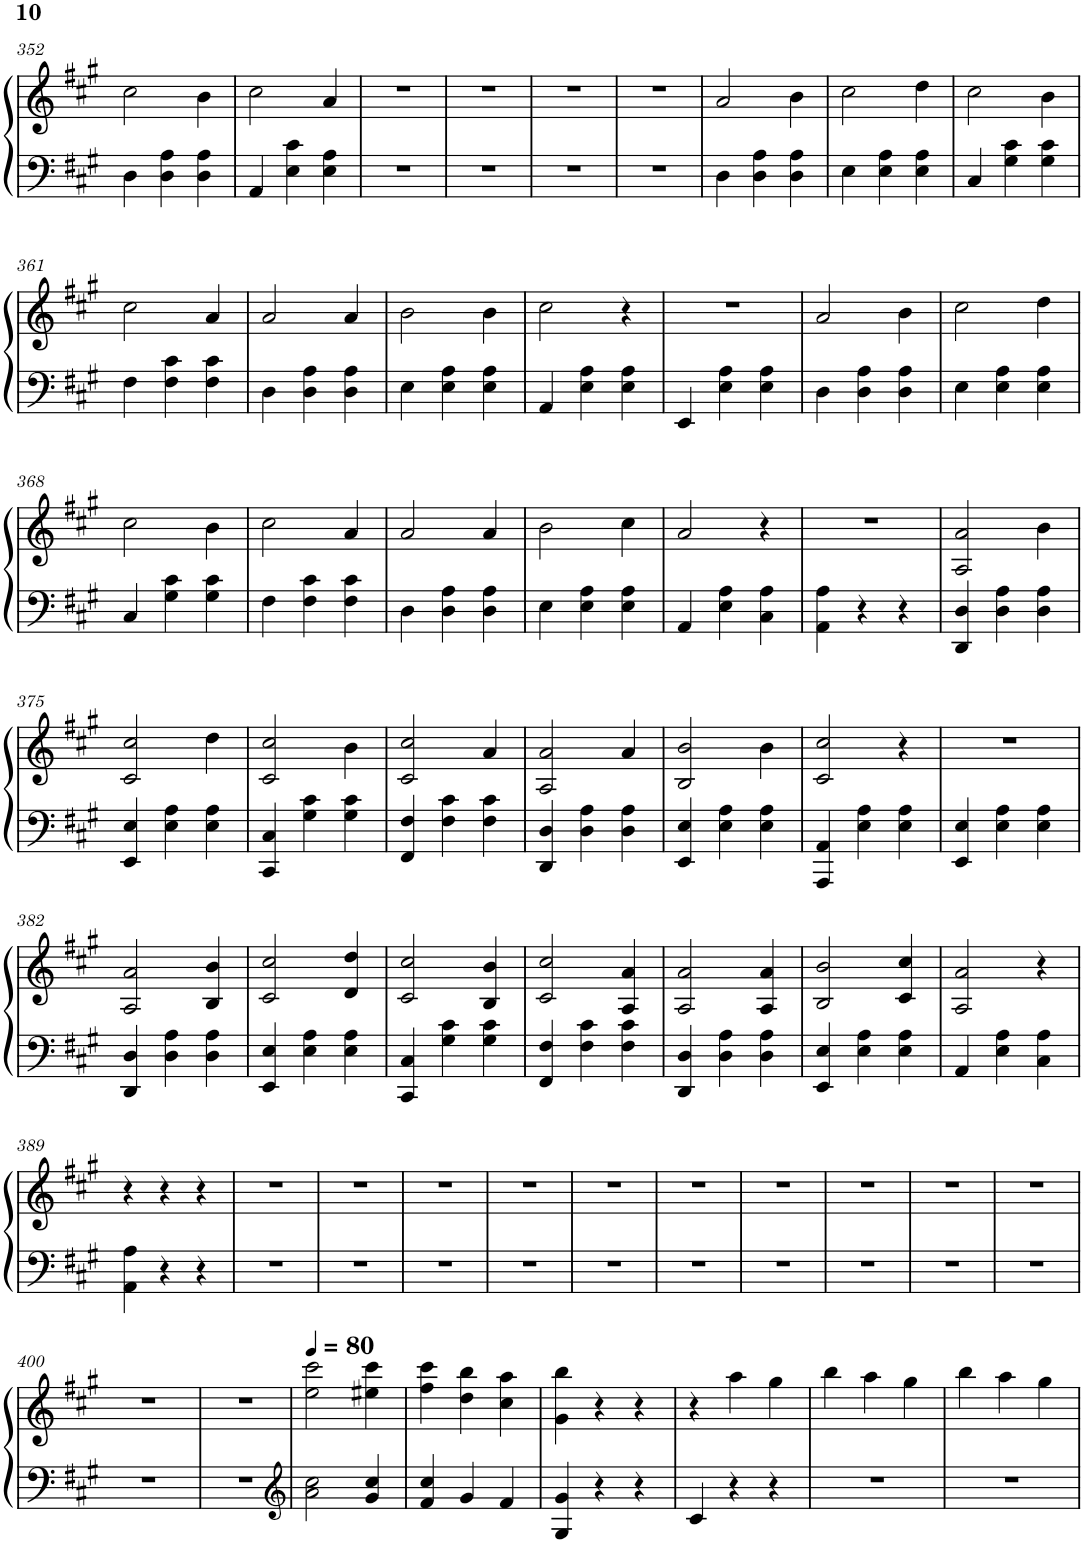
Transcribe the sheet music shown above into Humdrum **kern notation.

**kern	**kern
*part1	*part1
*staff2	*staff1
*I"Piano	*
*I'Pno.	*
!!LO:PB:g=z
*clefF4	*clefG2
*k[f#c#g#]	*k[f#c#g#]
*M3/4	*M3/4
=352	=352
4D\	2cc#\
4D\ 4A\	.
4D\ 4A\	4b\
=353	=353
4AA/	2cc#\
4E\ 4c#\	.
4E\ 4A\	4a/
=354	=354
2.r	2.r
=355	=355
2.r	2.r
=356	=356
2.r	2.r
=357	=357
2.r	2.r
=358	=358
4D\	2a/
4D\ 4A\	.
4D\ 4A\	4b\
=359	=359
4E\	2cc#\
4E\ 4A\	.
4E\ 4A\	4dd\
=360	=360
4C#/	2cc#\
4G#\ 4c#\	.
4G#\ 4c#\	4b\
!!LO:LB:g=z
=361	=361
4F#\	2cc#\
4F#\ 4c#\	.
4F#\ 4c#\	4a/
=362	=362
4D\	2a/
4D\ 4A\	.
4D\ 4A\	4a/
=363	=363
4E\	2b\
4E\ 4A\	.
4E\ 4A\	4b\
=364	=364
4AA/	2cc#\
4E\ 4A\	.
4E\ 4A\	4r
=365	=365
4EE/	2.r
4E\ 4A\	.
4E\ 4A\	.
=366	=366
4D\	2a/
4D\ 4A\	.
4D\ 4A\	4b\
=367	=367
4E\	2cc#\
4E\ 4A\	.
4E\ 4A\	4dd\
!!LO:LB:g=z
=368	=368
4C#/	2cc#\
4G#\ 4c#\	.
4G#\ 4c#\	4b\
=369	=369
4F#\	2cc#\
4F#\ 4c#\	.
4F#\ 4c#\	4a/
=370	=370
4D\	2a/
4D\ 4A\	.
4D\ 4A\	4a/
=371	=371
4E\	2b\
4E\ 4A\	.
4E\ 4A\	4cc#\
=372	=372
4AA/	2a/
4E\ 4A\	.
4C#\ 4A\	4r
=373	=373
4AA\ 4A\	2.r
4r	.
4r	.
=374	=374
4DD/ 4D/	2A/ 2a/
4D\ 4A\	.
4D\ 4A\	4b\
!!LO:LB:g=z
=375	=375
4EE/ 4E/	2c#/ 2cc#/
4E\ 4A\	.
4E\ 4A\	4dd\
=376	=376
4CC#/ 4C#/	2c#/ 2cc#/
4G#\ 4c#\	.
4G#\ 4c#\	4b\
=377	=377
4FF#/ 4F#/	2c#/ 2cc#/
4F#\ 4c#\	.
4F#\ 4c#\	4a/
=378	=378
4DD/ 4D/	2A/ 2a/
4D\ 4A\	.
4D\ 4A\	4a/
=379	=379
4EE/ 4E/	2B/ 2b/
4E\ 4A\	.
4E\ 4A\	4b\
=380	=380
4AAA/ 4AA/	2c#/ 2cc#/
4E\ 4A\	.
4E\ 4A\	4r
=381	=381
4EE/ 4E/	2.r
4E\ 4A\	.
4E\ 4A\	.
!!LO:LB:g=z
=382	=382
4DD/ 4D/	2A/ 2a/
4D\ 4A\	.
4D\ 4A\	4B/ 4b/
=383	=383
4EE/ 4E/	2c#/ 2cc#/
4E\ 4A\	.
4E\ 4A\	4d/ 4dd/
=384	=384
4CC#/ 4C#/	2c#/ 2cc#/
4G#\ 4c#\	.
4G#\ 4c#\	4B/ 4b/
=385	=385
4FF#/ 4F#/	2c#/ 2cc#/
4F#\ 4c#\	.
4F#\ 4c#\	4A/ 4a/
=386	=386
4DD/ 4D/	2A/ 2a/
4D\ 4A\	.
4D\ 4A\	4A/ 4a/
=387	=387
4EE/ 4E/	2B/ 2b/
4E\ 4A\	.
4E\ 4A\	4c#/ 4cc#/
=388	=388
4AA/	2A/ 2a/
4E\ 4A\	.
4C#\ 4A\	4r
!!LO:LB:g=z
=389	=389
4AA\ 4A\	4r
4r	4r
4r	4r
=390	=390
2.r	2.r
=391	=391
2.r	2.r
=392	=392
2.r	2.r
=393	=393
2.r	2.r
=394	=394
2.r	2.r
=395	=395
2.r	2.r
=396	=396
2.r	2.r
=397	=397
2.r	2.r
=398	=398
2.r	2.r
=399	=399
2.r	2.r
!!LO:LB:g=z
=400	=400
2.r	2.r
=401	=401
2.r	2.r
=402	=402
*clefG2	*
*	*MM80
2a\ 2cc#\	2ee\ 2ccc#\
4g#/ 4cc#/	4ee#X\ 4ccc#\
=403	=403
4f#/ 4cc#/	4ff#\ 4ccc#\
4g#/	4dd\ 4bb\
4f#/	4cc#\ 4aa\
=404	=404
4G#/ 4g#/	4g#\ 4bb\
4r	4r
4r	4r
=405	=405
4c#/	4r
4r	4aa\
4r	4gg#\
=406	=406
2.r	4bb\
.	4aa\
.	4gg#\
=407	=407
2.r	4bb\
.	4aa\
.	4gg#\
=	=
*-	*-
